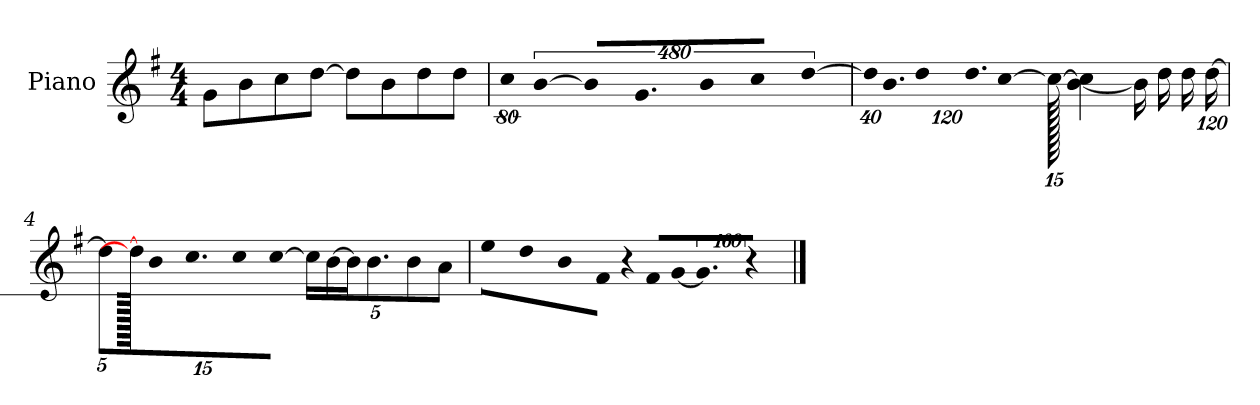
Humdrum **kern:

**kern
*part1
*staff1
*I"Piano
*I'P-no
*clefG2
*k[f#]
*M4/4
*MM90
=1
8g\L
8b\
8cc\
[8dd\J
8dd\L]
8b\
8dd\
8dd\J
=2
!LO:N:vis=8
640%71cc\
!LO:N:vis=4
[1920%427b\
!LO:N:vis=16
1920%107b/KL]
9.g/
!LO:N:vis=8
640%71b/
!LO:N:vis=8
640%71cc/J
!LO:N:vis=4
[1920%427dd\
=3
*Xbrackettup
!LO:N:vis=32
640%23dd\KLL]
!LO:N:vis=16.
960%103b\J
!LO:N:vis=8
960%137dd\
!LO:N:vis=16.
960%103dd\L
[384%41cc\J
1920cc\_
[4b\ 4cc\]
16b\LL]
16dd\
16dd\
[1920%119dd\JJ
=4
10dd\L]
1920dd\_
20b\K
10.cc\
10cc\
[10cc\J
20cc\KL]
[20b\
20b\]
10.b\
10b\
10a\J
!!LO:LB:g=z
=5
*brackettup
!LO:N:vis=8
960%137ee\L
!LO:N:vis=8
960%137dd\
!LO:N:vis=8
960%137b\
!LO:N:vis=16
1920%137f#\Jk
!LO:N:vis=16
1920%137r
!LO:N:vis=16
1920%137f#/LL
!LO:N:vis=16
[1920%137g/J
!LO:N:vis=8.
640%137g/J]
!LO:N:vis=16
1920%137r
==
*-
